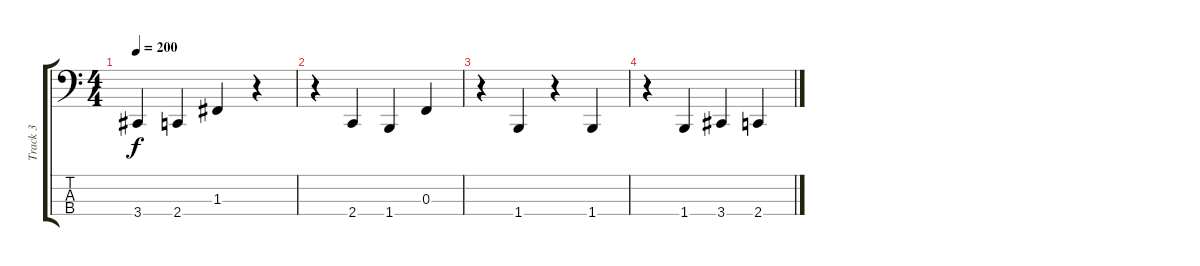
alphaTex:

\track ("Track 3" "Track 3") {instrument electricbassfinger}
\staff {score tabs}
\tuning (Eb2 Bb1 F1 Bb0) {hide}
\ts (4 4)
\tempo 200
\clef f4
\ks c
3.4.4{dy f} 2.4.4 1.3.4 r.4 |
r.4 2.4.4 1.4.4 0.3.4 |
r.4 1.4.4 r.4 1.4.4 |
r.4 1.4.4 3.4.4 2.4.4
